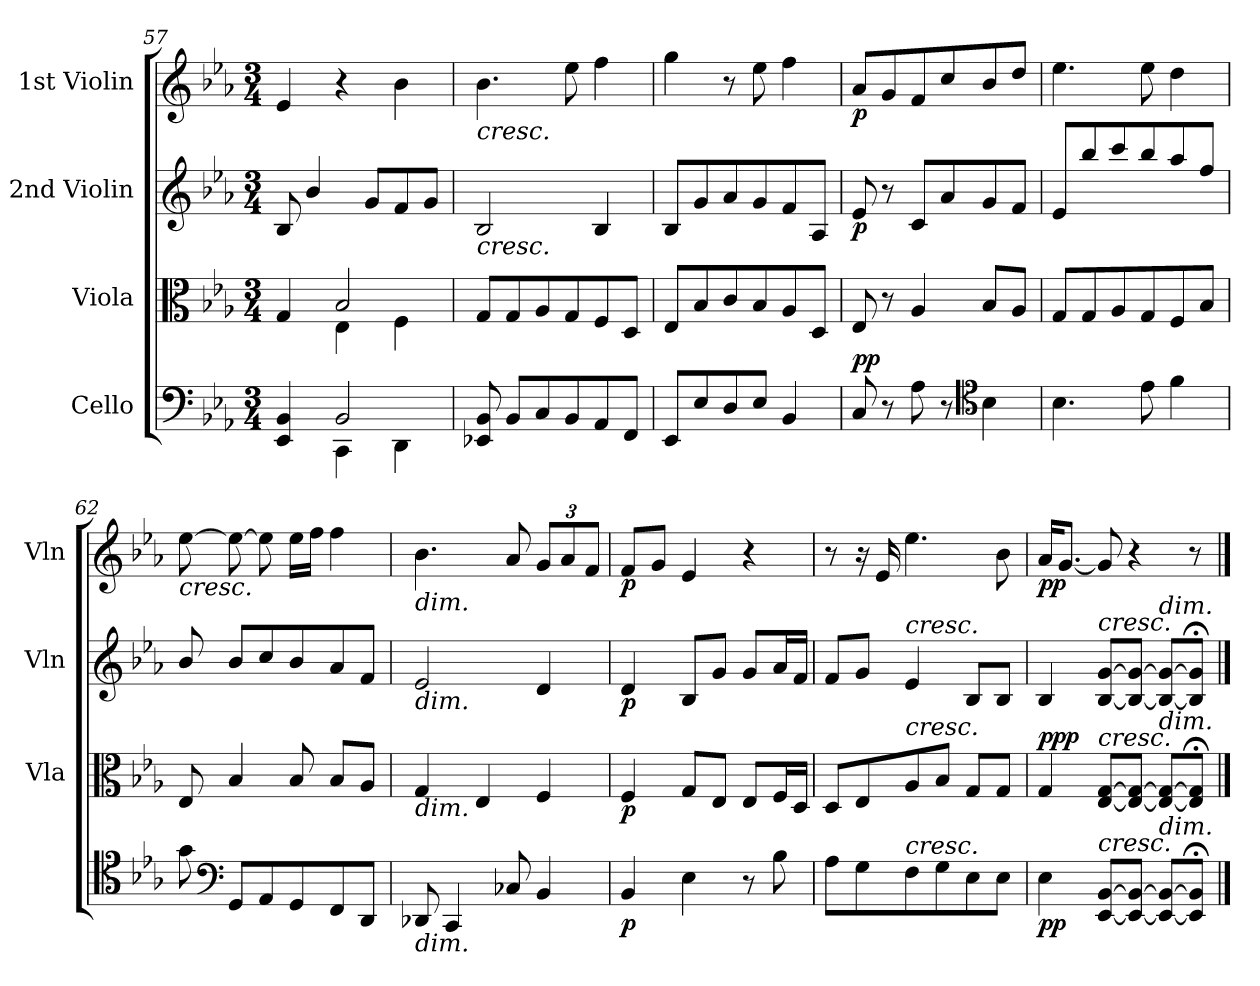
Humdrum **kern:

**kern	**dynam	**kern	**dynam	**kern	**dynam	**kern	**dynam
*part4	*part4	*part3	*part3	*part2	*part2	*part1	*part1
*staff4	*staff4	*staff3	*staff3	*staff2	*staff2	*staff1	*staff1
*I"Cello	*	*I"Viola	*	*I"2nd Violin	*	*I"1st Violin	*
*	*	*I'Vla	*	*I'Vln	*	*I'Vln	*
*clefF4	*	*clefC3	*	*clefG2	*	*clefG2	*
*k[b-e-a-]	*	*k[b-e-a-]	*	*k[b-e-a-]	*	*k[b-e-a-]	*
*E-:	*	*E-:	*	*E-:	*	*E-:	*
*M3/4	*	*M3/4	*	*M3/4	*	*M3/4	*
=57	=57	=57	=57	=57	=57	=57	=57
*^	*	*^	*	*	*	*	*
4EE-/ 4BB-/	4ryy	.	4G/	4ryy	.	8B-/	.	4e-/	.
.	.	.	.	.	.	4b-/	.	.	.
2BB-/	4CC\	.	2B-/	4E-\	.	.	.	4r	.
.	.	.	.	.	.	8g/L	.	.	.
.	4DD\	.	.	4F\	.	8f/	.	4b-\	.
.	.	.	.	.	.	8g/J	.	.	.
*v	*v	*	*	*	*	*	*	*	*
*	*	*v	*v	*	*	*	*	*
=58	=58	=58	=58	=58	=58	=58	=58
!	!	!	!	!	!	!LO:TX:b:i:t=cresc.	!
!	!	!	!	!LO:TX:b:i:t=cresc.	!	!	!
8EE-X/ 8BB-/	.	8G/L	.	2B-/	.	4.b-\	.
8BB-/L	.	8G/	.	.	.	.	.
8C/	.	8A-/	.	.	.	.	.
8BB-/	.	8G/	.	.	.	8ee-\	.
8AA-/	.	8F/	.	4B-/	.	4ff\	.
8FF/J	.	8D/J	.	.	.	.	.
=59	=59	=59	=59	=59	=59	=59	=59
8EE-/L	.	8E-/L	.	8B-/L	.	4gg\	.
8E-/	.	8B-/	.	8g/	.	.	.
8D/	.	8c/	.	8a-/	.	8r	.
8E-/J	.	8B-/	.	8g/	.	8ee-\	.
4BB-/	.	8A-/	.	8f/	.	4ff\	.
.	.	8D/J	.	8A-/J	.	.	.
!!LO:PB:g=z
=60	=60	=60	=60	=60	=60	=60	=60
!	!LO:DY:b	!	!	!	!	!	!
!	!LO:DY:n=1:a	!	!	!	!LO:DY:b	!	!LO:DY:b
8C/	p p	8E-/	.	8e-/	p	8a-/L	p
8r	.	8r	.	8r	.	8g/	.
8A-\	.	4A-/	.	8c/L	.	8f/	.
8r	.	.	.	8a-/	.	8cc/	.
*clefC4	*	*	*	*	*	*	*
4B-\	.	8B-/L	.	8g/	.	8b-/	.
.	.	8A-/J	.	8f/J	.	8dd/J	.
!!LO:LB:g=z
=61	=61	=61	=61	=61	=61	=61	=61
4.B-\	.	8G/L	.	8e-/L	.	4.ee-\	.
.	.	8G/	.	8bb-/	.	.	.
.	.	8A-/	.	8ccc/	.	.	.
8e-\	.	8G/	.	8bb-/	.	8ee-\	.
4f\	.	8F/	.	8aa-/	.	4dd\	.
.	.	8B-/J	.	8ff/J	.	.	.
=62	=62	=62	=62	=62	=62	=62	=62
!	!	!	!	!	!	!LO:TX:b:i:t=cresc.	!
8g\	.	8E-/	.	8b-/	.	[8ee-\	.
*clefF4	*	*	*	*	*	*	*
8GG/L	.	4B-/	.	8b-/L	.	8ee-\_	.
8AA-/	.	.	.	8cc/	.	8ee-\]	.
8GG/	.	8B-/	.	8b-/	.	16ee-\LL	.
.	.	.	.	.	.	16ff\JJ	.
8FF/	.	8B-/L	.	8a-/	.	4ff\	.
8DD/J	.	8A-/J	.	8f/J	.	.	.
=63	=63	=63	=63	=63	=63	=63	=63
!	!	!	!	!	!	!LO:TX:b:i:t=dim.	!
!	!	!	!	!LO:TX:b:i:t=dim.	!	!	!
!	!	!LO:TX:b:i:t=dim.	!	!	!	!	!
!LO:TX:b:i:t=dim.	!	!	!	!	!	!	!
8DD-X/	.	4G/	.	2e-/	.	4.b-\	.
4CC/	.	.	.	.	.	.	.
.	.	4E-/	.	.	.	.	.
8C-X/	.	.	.	.	.	8a-/	.
*	*	*	*	*	*	*Xbrackettup	*
4BB-/	.	4F/	.	4d/	.	12g/L	.
.	.	.	.	.	.	12a-/	.
.	.	.	.	.	.	12f/J	.
=64	=64	=64	=64	=64	=64	=64	=64
!	!LO:DY:b	!	!LO:DY:b	!	!LO:DY:b	!	!LO:DY:b
4BB-/	p	4F/	p	4d/	p	8f/L	p
.	.	.	.	.	.	8g/J	.
4E-\	.	8G/L	.	8B-/L	.	4e-/	.
.	.	8E-/J	.	8g/J	.	.	.
8r	.	8E-/L	.	8g/L	.	4r	.
8B-\	.	16F/L	.	16a-/L	.	.	.
.	.	16D/JJ	.	16f/JJ	.	.	.
=65	=65	=65	=65	=65	=65	=65	=65
8A-\L	.	8D/L	.	8f/L	.	8r	.
8G\	.	8E-/	.	8g/J	.	16r	.
.	.	.	.	.	.	16e-/	.
!	!	!	!	!LO:TX:a:i:t=cresc.	!	!	!
!	!	!LO:TX:a:i:t=cresc.	!	!	!	!	!
!LO:TX:a:i:t=cresc.	!	!	!	!	!	!	!
8F\	.	8A-/	.	4e-/	.	4.ee-\	.
8G\	.	8B-/J	.	.	.	.	.
8E-\	.	8G/L	.	8B-/L	.	.	.
8E-\J	.	8G/J	.	8B-/J	.	8b-\	.
!!LO:LB:g=z
=66	=66	=66	=66	=66	=66	=66	=66
!	!LO:DY:b	!	!LO:DY:a	!	!	!	!
!	!	!	!LO:DY:n=1:b	!	!	!	!LO:DY:b
4E-\	pp	4G/	p pp	4B-/	.	16a-/KL	pp
.	.	.	.	.	.	[8.g/J	.
!	!	!	!	!LO:TX:a:i:t=cresc.	!	!	!
!	!	!LO:TX:a:i:t=cresc.	!	!	!	!	!
!LO:TX:a:i:t=cresc.	!	!	!	!	!	!	!
[8EE-/ [8BB-/L	.	[8E-/ [8G/L	.	[8B-/ [8g/L	.	8g/]	.
8EE-/_ 8BB-/_J	.	8E-/_ 8G/_J	.	8B-/_ 8g/_J	.	4r	.
!	!	!	!	!LO:TX:a:i:t=dim.	!	!	!
!	!	!LO:TX:a:i:t=dim.	!	!	!	!	!
!LO:TX:a:i:t=dim.	!	!	!	!	!	!	!
8EE-/_ 8BB-/_L	.	8E-/_ 8G/_L	.	8B-/_ 8g/_L	.	.	.
8EE-/];< 8BB-/];<J	.	8E-/];< 8G/];<J	.	8B-/];< 8g/];<J	.	8r	.
==	==	==	==	==	==	==	==
*-	*-	*-	*-	*-	*-	*-	*-
